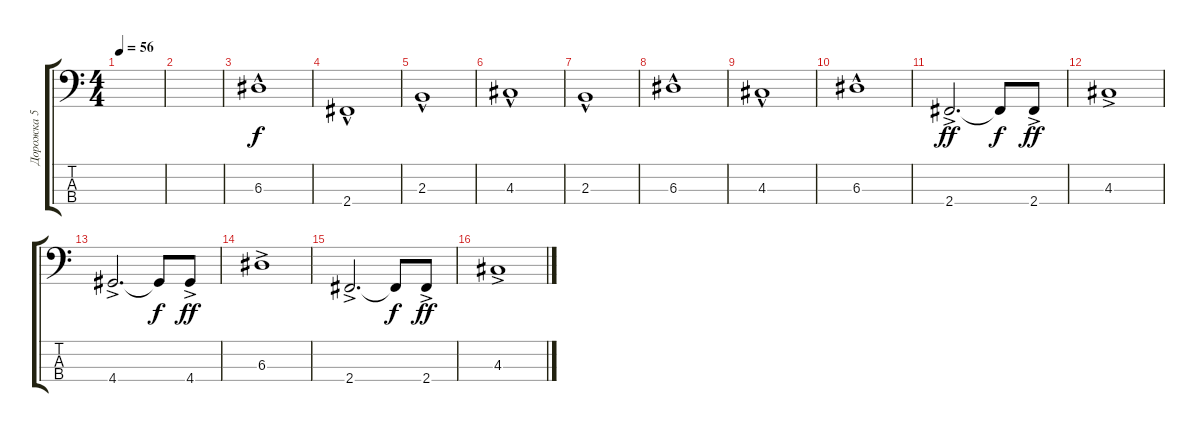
\track ("Дорожка 5" "Дорожка 5") {instrument electricbassfinger}
\staff {score tabs}
\tuning (G2 D2 A1 E1) {hide}
\ts (4 4)
\tempo 56
\clef f4
\ks c
|
|
6.3{hac}.1 |
2.4{hac}.1 |
2.3{hac}.1 |
4.3{hac}.1 |
2.3{hac}.1 |
6.3{hac}.1 |
4.3{hac}.1 |
6.3{hac}.1 |
2.4{ac}.2{d dy ff} 2.4{t}.8{dy f} 2.4{ac}.8{dy ff} |
4.3{ac}.1 |
4.4{ac}.2{d} 4.4{t}.8{dy f} 4.4{ac}.8{dy ff} |
6.3{ac}.1 |
2.4{ac}.2{d} 2.4{t}.8{dy f} 2.4{ac}.8{dy ff} |
4.3{ac}.1
